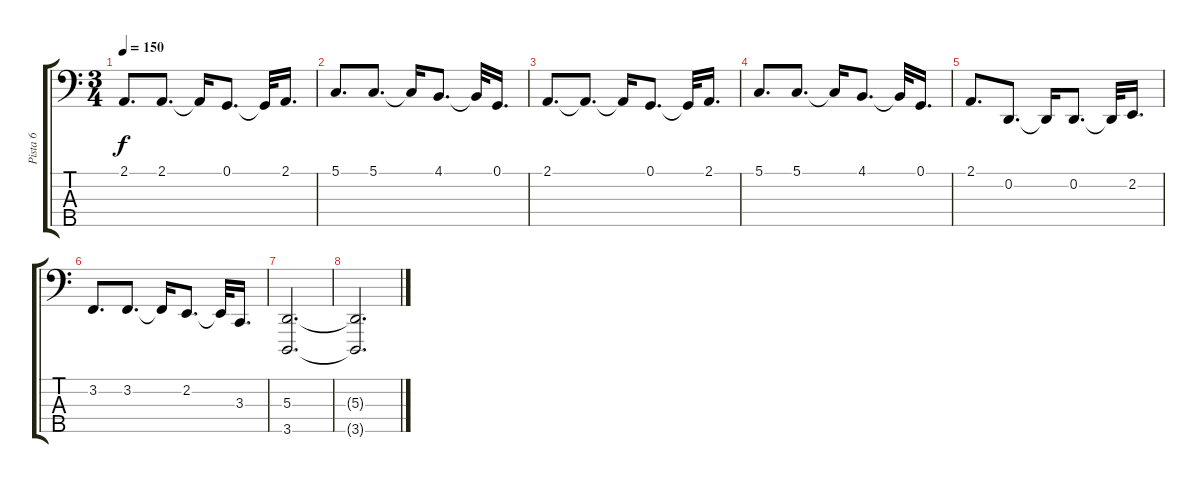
\track ("Pista 6" "Pista 6") {instrument stringensemble1}
\staff {score tabs}
\tuning (G2 D2 A1 E1 B0) {hide}
\ts (3 4)
\tempo 150
\clef f4
\ks c
2.1.8{d dy f} 2.1.8{d} 2.1{t}.16 0.1.8{d} 0.1{t}.32 2.1.16{d} |
5.1.8{d} 5.1.8{d} 5.1{t}.16 4.1.8{d} 4.1{t}.32 0.1.16{d} |
2.1.8{d} 2.1{t}.8{d} 2.1{t}.16 0.1.8{d} 0.1{t}.32 2.1.16{d} |
5.1.8{d} 5.1.8{d} 5.1{t}.16 4.1.8{d} 4.1{t}.32 0.1.16{d} |
2.1.8{d} 0.2.8{d} 0.2{t}.16 0.2.8{d} 0.2{t}.32 2.2.16{d} |
3.2.8{d} 3.2.8{d} 3.2{t}.16 2.2.8{d} 2.2{t}.32 3.3.16{d} |
(5.3 3.5).2{d} |
(5.3{t} 3.5{t}).2{d}
